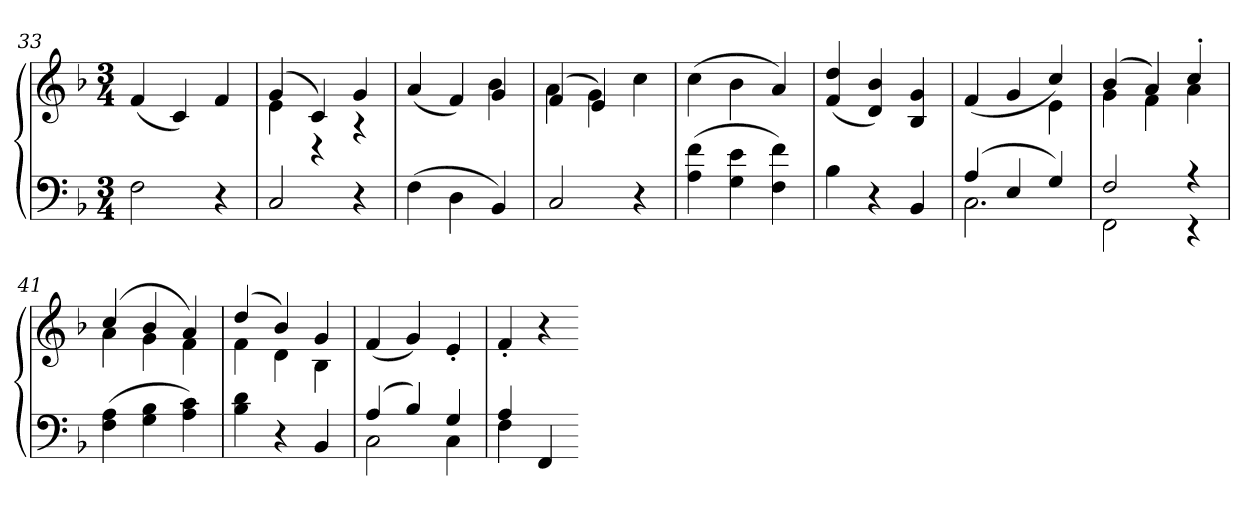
**kern	**kern
*part1	*part1
*staff2	*staff1
*clefF4	*clefG2
*k[b-]	*k[b-]
*F:	*F:
*M3/4	*M3/4
=33	=33
2F	(4f
.	4c)
4r	4f
=34	=34
*	*^
2C	(4g	4e
.	4c)	4r
4r	4g	4r
=35	=35	=35
(4F	(4a	2ryy
4D	4f)	.
4BB-)	4g	4b-
=36	=36	=36
2C	(4f	4a
.	4e)	4g
4r	4cc	4ryy
*	*v	*v
=37	=37
(4A 4f	(4cc
4G 4e	4b-
4F 4f)	4a)
=38	=38
4B-	(4f 4dd
4r	4d 4b-)
4BB-	4B- 4g
=39	=39
*^	*^
(4A	2.C	(4f	2ryy
4E	.	4g	.
4G)	.	4cc)	4e
=40	=40	=40	=40
2F	2FF	(4b-	4g
.	.	4a)	4f
4r	4r	4cc'	4a
*v	*v	*	*
=41	=41	=41
(4F 4A	(4cc	4a
4G 4B-	4b-	4g
4A 4c)	4a)	4f
=42	=42	=42
4B- 4d	(4dd	4f
4r	4b-)	4d
4BB-	4g	4B-
*	*v	*v
=43	=43
*^	*
(4A	2C	(4f
4B-)	.	4g)
4G	4C	4e'
=44	=44	=44
4A	4F	4f'
4FF	4ryy	4r
*v	*v	*
=-	=-
*-	*-
